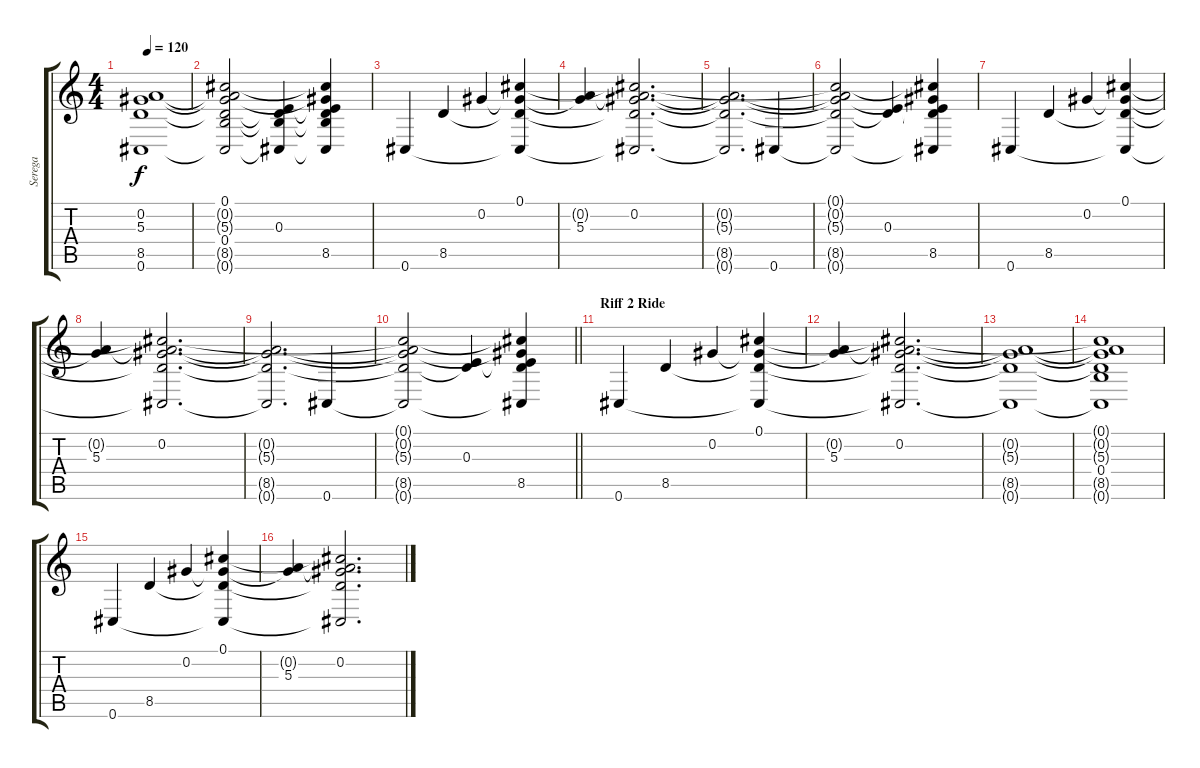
\track ("Serega" "Serega") {instrument distortionguitar}
\staff {score tabs}
\tuning (Db4 Ab3 E3 B2 Gb2 Db2) {hide}
\ts (4 4)
\tempo 120
\clef g2
\ks c
(0.2{t} 5.3{t} 8.5{t} 0.6{t}).1{dy f} |
(0.1{t} 0.2{t} 5.3{t} 0.4 8.5{t} 0.6{t}).2 (0.3 0.4{t} 8.5{t} 0.6{t}).4 (0.1{t} 0.2{t} 0.3{t} 0.4{t} 8.5 0.6{t}).4 |
0.6.4 8.5.4 0.2.4 (0.1 0.2{t} 8.5{t} 0.6{t}).4 |
(0.2{t} 5.3).4 (0.1{t} 0.2 5.3{t} 8.5{t} 0.6{t}).2{d} |
(0.2{t} 5.3{t} 8.5{t} 0.6{t}).2{d} 0.6.4 |
(0.1{t} 0.2{t} 5.3{t} 8.5{t} 0.6{t}).2 (0.3 8.5{t}).4 (0.1{t} 0.2{t} 0.3{t} 8.5 0.6{t}).4 |
0.6.4 8.5.4 0.2.4 (0.1 0.2{t} 8.5{t} 0.6{t}).4 |
(0.2{t} 5.3).4 (0.1{t} 0.2 5.3{t} 8.5{t} 0.6{t}).2{d} |
(0.2{t} 5.3{t} 8.5{t} 0.6{t}).2{d} 0.6.4 |
\barLineRight lightlight
(0.1{t} 0.2{t} 5.3{t} 8.5{t} 0.6{t}).2 (0.3 8.5{t}).4 (0.1{t} 0.2{t} 0.3{t} 8.5 0.6{t}).4 |
\section ("" "Riff 2 Ride")
0.6.4 8.5.4 0.2.4 (0.1 0.2{t} 8.5{t} 0.6{t}).4 |
(0.2{t} 5.3).4 (0.1{t} 0.2 5.3{t} 8.5{t} 0.6{t}).2{d} |
(0.2{t} 5.3{t} 8.5{t} 0.6{t}).1 |
(0.1{t} 0.2{t} 5.3{t} 0.4 8.5{t} 0.6{t}).1 |
0.6.4 8.5.4 0.2.4 (0.1 0.2{t} 8.5{t} 0.6{t}).4 |
(0.2{t} 5.3).4 (0.1{t} 0.2 5.3{t} 8.5{t} 0.6{t}).2{d}
